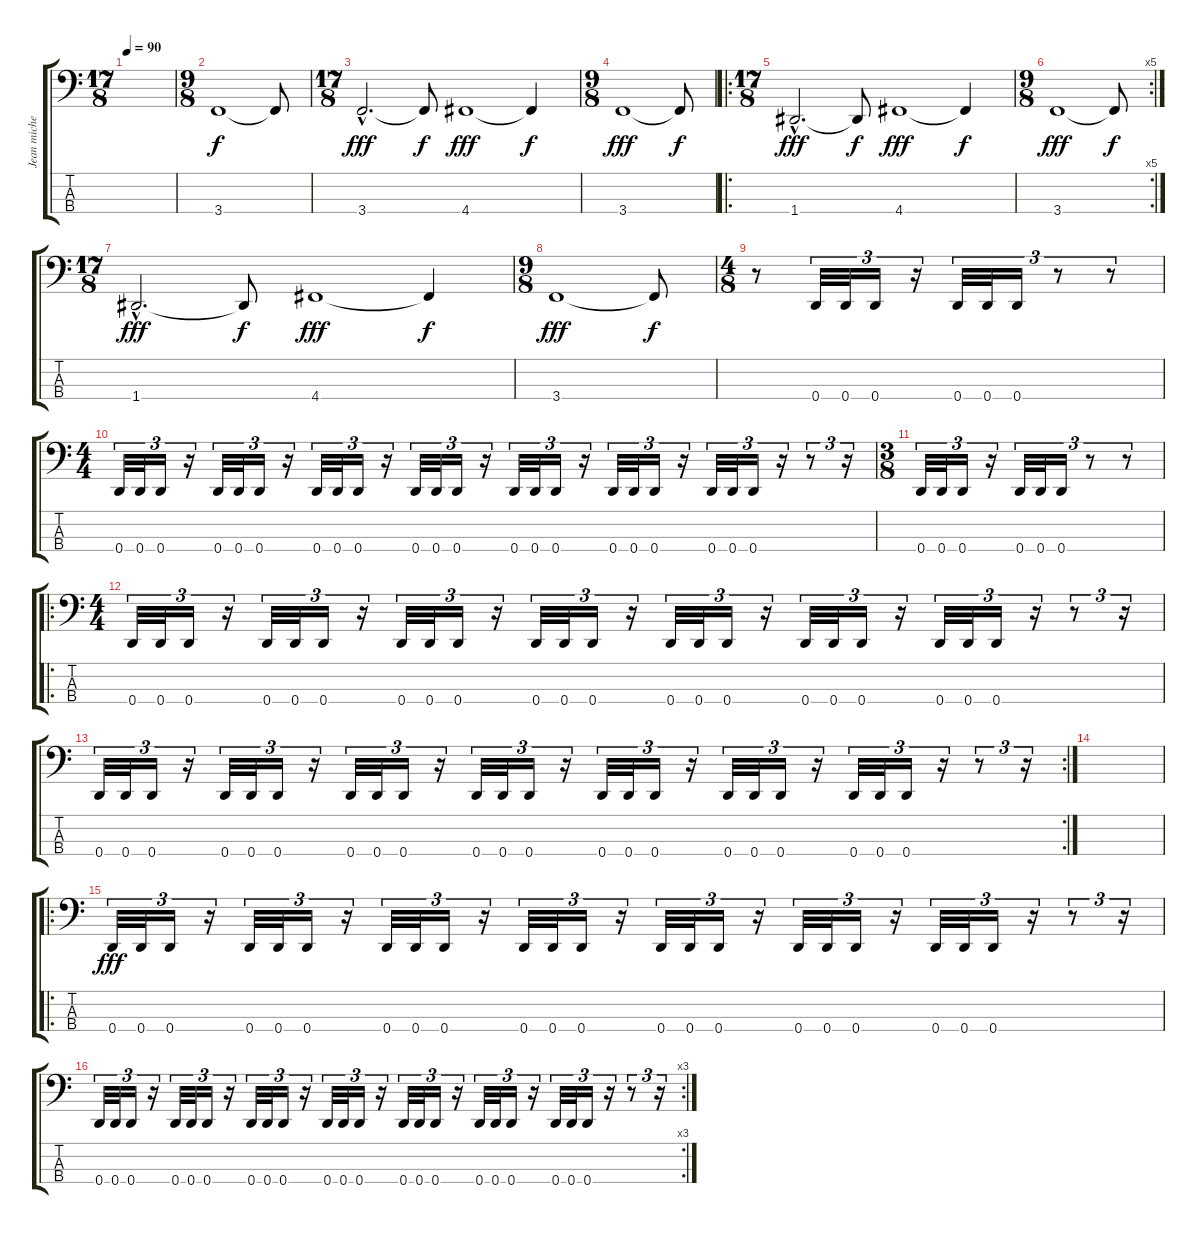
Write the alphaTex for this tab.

\track ("Jean michel" "Jean miche") {instrument electricbasspick}
\staff {score tabs}
\tuning (F2 C2 G1 D1) {hide}
\ts (17 8)
\tempo 90
\clef f4
\ks c
|
\ts (9 8)
3.4.1 3.4{t}.8{dy f} |
\ts (17 8)
3.4{hac}.2{d dy fff} 3.4{t}.8{dy f} 4.4.1{dy fff} 4.4{t}.4{dy f} |
\ts (9 8)
3.4.1{dy fff} 3.4{t}.8{dy f} |
\ro
\ts (17 8)
1.4{hac}.2{d dy fff} 1.4{t}.8{dy f} 4.4.1{dy fff} 4.4{t}.4{dy f} |
\rc 5
\ts (9 8)
3.4.1{dy fff} 3.4{t}.8{dy f} |
\ts (17 8)
1.4{hac}.2{d dy fff} 1.4{t}.8{dy f} 4.4.1{dy fff} 4.4{t}.4{dy f} |
\ts (9 8)
3.4.1{dy fff} 3.4{t}.8{dy f} |
\ts (4 8)
r.8 0.4.32{tu (3 2)} 0.4.32{tu (3 2)} 0.4.16{tu (3 2)} r.16{tu (3 2)} 0.4.32{tu (3 2)} 0.4.32{tu (3 2)} 0.4.16{tu (3 2)} r.8{tu (3 2)} r.8{tu (3 2)} |
\ts (4 4)
0.4.32{tu (3 2)} 0.4.32{tu (3 2)} 0.4.16{tu (3 2)} r.16{tu (3 2)} 0.4.32{tu (3 2)} 0.4.32{tu (3 2)} 0.4.16{tu (3 2)} r.16{tu (3 2)} 0.4.32{tu (3 2)} 0.4.32{tu (3 2)} 0.4.16{tu (3 2)} r.16{tu (3 2)} 0.4.32{tu (3 2)} 0.4.32{tu (3 2)} 0.4.16{tu (3 2)} r.16{tu (3 2)} 0.4.32{tu (3 2)} 0.4.32{tu (3 2)} 0.4.16{tu (3 2)} r.16{tu (3 2)} 0.4.32{tu (3 2)} 0.4.32{tu (3 2)} 0.4.16{tu (3 2)} r.16{tu (3 2)} 0.4.32{tu (3 2)} 0.4.32{tu (3 2)} 0.4.16{tu (3 2)} r.16{tu (3 2)} r.8{tu (3 2)} r.16{tu (3 2)} |
\ts (3 8)
0.4.32{tu (3 2)} 0.4.32{tu (3 2)} 0.4.16{tu (3 2)} r.16{tu (3 2)} 0.4.32{tu (3 2)} 0.4.32{tu (3 2)} 0.4.16{tu (3 2)} r.8{tu (3 2)} r.8{tu (3 2)} |
\ro
\ts (4 4)
0.4.32{tu (3 2)} 0.4.32{tu (3 2)} 0.4.16{tu (3 2)} r.16{tu (3 2)} 0.4.32{tu (3 2)} 0.4.32{tu (3 2)} 0.4.16{tu (3 2)} r.16{tu (3 2)} 0.4.32{tu (3 2)} 0.4.32{tu (3 2)} 0.4.16{tu (3 2)} r.16{tu (3 2)} 0.4.32{tu (3 2)} 0.4.32{tu (3 2)} 0.4.16{tu (3 2)} r.16{tu (3 2)} 0.4.32{tu (3 2)} 0.4.32{tu (3 2)} 0.4.16{tu (3 2)} r.16{tu (3 2)} 0.4.32{tu (3 2)} 0.4.32{tu (3 2)} 0.4.16{tu (3 2)} r.16{tu (3 2)} 0.4.32{tu (3 2)} 0.4.32{tu (3 2)} 0.4.16{tu (3 2)} r.16{tu (3 2)} r.8{tu (3 2)} r.16{tu (3 2)} |
\rc 2
0.4.32{tu (3 2)} 0.4.32{tu (3 2)} 0.4.16{tu (3 2)} r.16{tu (3 2)} 0.4.32{tu (3 2)} 0.4.32{tu (3 2)} 0.4.16{tu (3 2)} r.16{tu (3 2)} 0.4.32{tu (3 2)} 0.4.32{tu (3 2)} 0.4.16{tu (3 2)} r.16{tu (3 2)} 0.4.32{tu (3 2)} 0.4.32{tu (3 2)} 0.4.16{tu (3 2)} r.16{tu (3 2)} 0.4.32{tu (3 2)} 0.4.32{tu (3 2)} 0.4.16{tu (3 2)} r.16{tu (3 2)} 0.4.32{tu (3 2)} 0.4.32{tu (3 2)} 0.4.16{tu (3 2)} r.16{tu (3 2)} 0.4.32{tu (3 2)} 0.4.32{tu (3 2)} 0.4.16{tu (3 2)} r.16{tu (3 2)} r.8{tu (3 2)} r.16{tu (3 2)} |
|
\ro
0.4.32{tu (3 2) dy fff} 0.4.32{tu (3 2)} 0.4.16{tu (3 2)} r.16{tu (3 2)} 0.4.32{tu (3 2)} 0.4.32{tu (3 2)} 0.4.16{tu (3 2)} r.16{tu (3 2)} 0.4.32{tu (3 2)} 0.4.32{tu (3 2)} 0.4.16{tu (3 2)} r.16{tu (3 2)} 0.4.32{tu (3 2)} 0.4.32{tu (3 2)} 0.4.16{tu (3 2)} r.16{tu (3 2)} 0.4.32{tu (3 2)} 0.4.32{tu (3 2)} 0.4.16{tu (3 2)} r.16{tu (3 2)} 0.4.32{tu (3 2)} 0.4.32{tu (3 2)} 0.4.16{tu (3 2)} r.16{tu (3 2)} 0.4.32{tu (3 2)} 0.4.32{tu (3 2)} 0.4.16{tu (3 2)} r.16{tu (3 2)} r.8{tu (3 2)} r.16{tu (3 2)} |
\rc 3
0.4.32{tu (3 2)} 0.4.32{tu (3 2)} 0.4.16{tu (3 2)} r.16{tu (3 2)} 0.4.32{tu (3 2)} 0.4.32{tu (3 2)} 0.4.16{tu (3 2)} r.16{tu (3 2)} 0.4.32{tu (3 2)} 0.4.32{tu (3 2)} 0.4.16{tu (3 2)} r.16{tu (3 2)} 0.4.32{tu (3 2)} 0.4.32{tu (3 2)} 0.4.16{tu (3 2)} r.16{tu (3 2)} 0.4.32{tu (3 2)} 0.4.32{tu (3 2)} 0.4.16{tu (3 2)} r.16{tu (3 2)} 0.4.32{tu (3 2)} 0.4.32{tu (3 2)} 0.4.16{tu (3 2)} r.16{tu (3 2)} 0.4.32{tu (3 2)} 0.4.32{tu (3 2)} 0.4.16{tu (3 2)} r.16{tu (3 2)} r.8{tu (3 2)} r.16{tu (3 2)}
